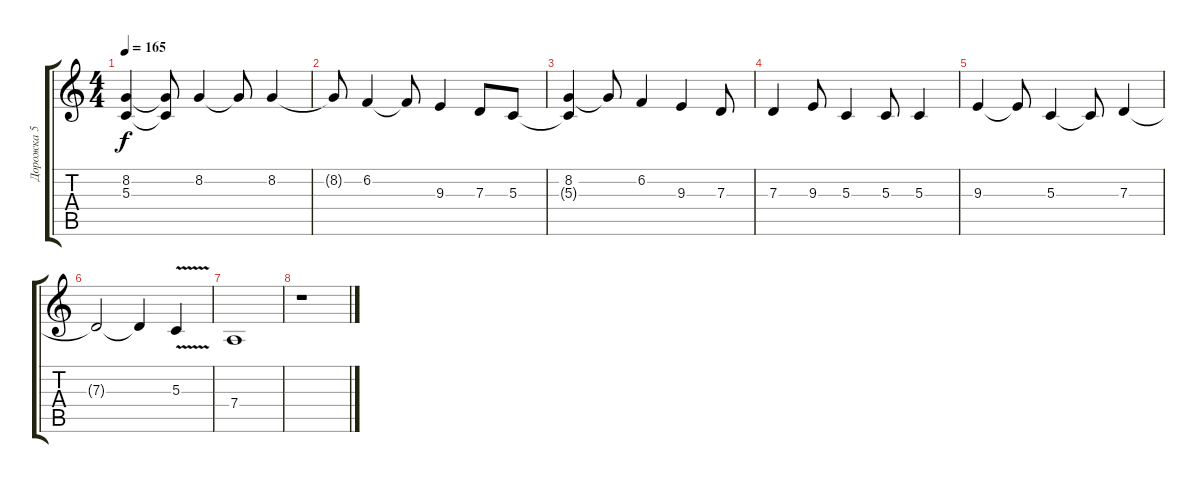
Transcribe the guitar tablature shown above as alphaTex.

\track ("Дорожка 5" "Дорожка 5") {instrument altosax}
\staff {score tabs}
\tuning (E4 B3 G3 D3 A2 E2) {hide}
\ts (4 4)
\tempo 165
\clef g2
\ks c
(8.2 5.3{t}).4{dy f} (8.2{t} 5.3{t}).8 8.2.4 8.2{t}.8 8.2.4 |
8.2{t}.8 6.2.4 6.2{t}.8 9.3.4 7.3.8 5.3.8 |
(8.2 5.3{t}).4 8.2{t}.8 6.2.4 9.3.4 7.3.8 |
7.3.4 9.3.8 5.3.4 5.3.8 5.3.4 |
9.3.4 9.3{t}.8 5.3.4 5.3{t}.8 7.3.4 |
7.3{t}.2 7.3{t}.4 5.3{v}.4 |
7.4.1 |
r.1
